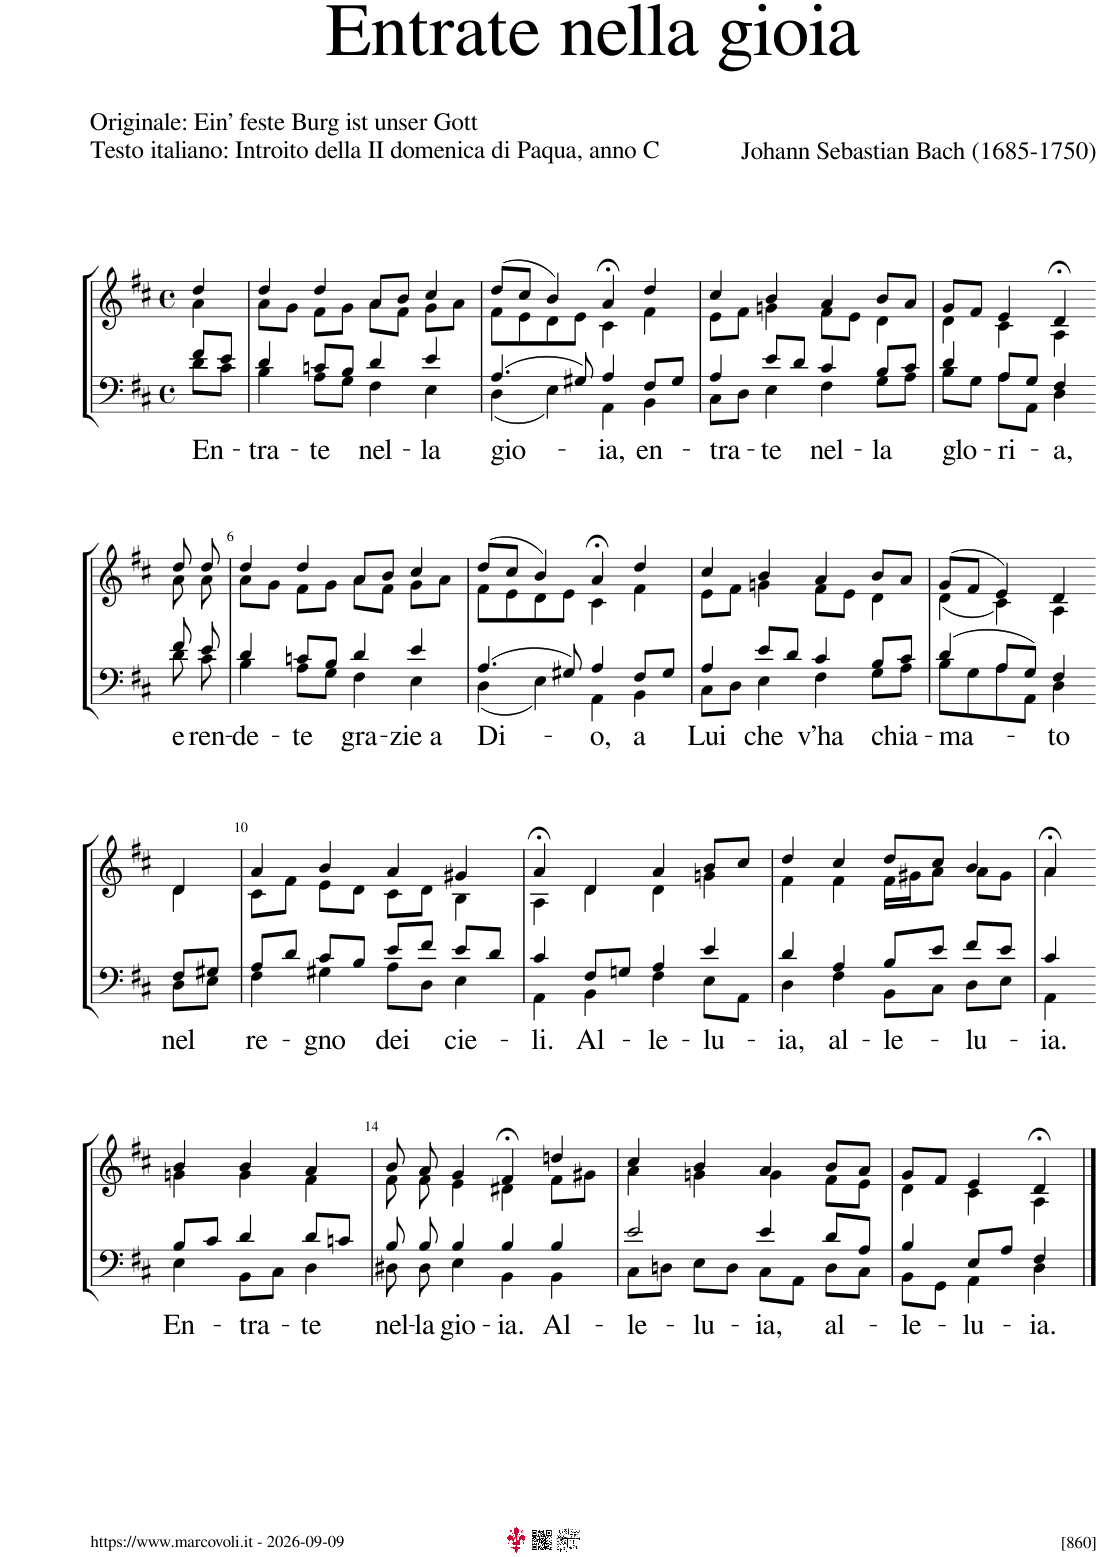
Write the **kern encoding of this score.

**kern	**text	**kern
*part2	*part2	*part1
*staff2	*staff2	*staff1
*I"Men	*	*I"Women
*clefF4	*	*clefG2
*k[f#c#]	*	*k[f#c#]
*M4/4	*	*M4/4
*met(c)	*	*met(c)
=1	=1	=1
*^	*	*
!	!	!LO:LY:b	!
*	*	*	*^
8f#/L	8d\L	En-	4dd/	4a\
8e/J	8c#\J	.	.	.
=2	=2	=2	=2	=2
!	!	!LO:LY:b	!	!
4d/	4B\	-tra-	4dd/	8a\L
.	.	.	.	8g\J
!	!	!LO:LY:b	!	!
8cn/L	8A\L	-te	4dd/	8f#\L
8B/J	8G\J	.	.	8g\J
!	!	!LO:LY:b	!	!
4d/	4F#\	nel-	8a/L	8a\L
.	.	.	8b/J	8f#\J
!	!	!LO:LY:b	!	!
4e/	4E\	-la	4cc#/	8g\L
.	.	.	.	8a\J
=3	=3	=3	=3	=3
!	!	!LO:LY:b	!	!
(4.A/	(4D\	gio-	(8dd/L	8f#\L
.	.	.	8cc#/J	8e\
.	4E\)	.	4b/)	8d\
8G#X/)	.	.	.	8e\J
!	!	!LO:LY:b	!	!
4A/	4AA\	-ia,	4a;</	4c#\
!	!	!LO:LY:b	!	!
8F#/L	4BB\	en-	4dd/	4f#\
8G#/J	.	.	.	.
=4	=4	=4	=4	=4
!	!	!LO:LY:b	!	!
4A/	8C#\L	-tra-	4cc#/	8e\L
.	8D\J	.	.	8f#\J
!	!	!LO:LY:b	!	!
8e/L	4E\	-te	4b/	4gn\
8d/J	.	.	.	.
!	!	!LO:LY:b	!	!
4c#/	4F#\	nel-	4a/	8f#\L
.	.	.	.	8e\J
!	!	!LO:LY:b	!	!
8B/L	8G\L	-la	8b/L	4d\
8c#/J	8A\J	.	8a/J	.
=5	=5	=5	=5	=5
!	!	!LO:LY:b	!	!
4d/	8B\L	glo-	8g/L	4d\
.	8G\J	.	8f#/J	.
!	!	!LO:LY:b	!	!
8A/L	8A\L	-ri-	4e/	4c#\
8G/J	8AA\J	.	.	.
!	!	!LO:LY:b	!	!
4F#/	4D\	-a,	4d;</	4A\
!!LO:LB:g=z	!!
=5X1-	=5X1-	=5X1-	=5X1-	=5X1-
!	!	!LO:LY:b	!	!
8f#/	8d\	e	8dd/	8a\
!	!	!LO:LY:b	!	!
8e/	8c#\	ren-	8dd/	8a\
=6	=6	=6	=6	=6
!	!	!LO:LY:b	!	!
4d/	4B\	-de-	4dd/	8a\L
.	.	.	.	8g\J
!	!	!LO:LY:b	!	!
8cn/L	8A\L	-te	4dd/	8f#\L
8B/J	8G\J	.	.	8g\J
!	!	!LO:LY:b	!	!
4d/	4F#\	gra-	8a/L	8a\L
.	.	.	8b/J	8f#\J
!	!	!LO:LY:b	!	!
4e/	4E\	-zie a	4cc#/	8g\L
.	.	.	.	8a\J
=7	=7	=7	=7	=7
!	!	!LO:LY:b	!	!
(4.A/	(4D\	Di-	(8dd/L	8f#\L
.	.	.	8cc#/J	8e\
.	4E\)	.	4b/)	8d\
8G#X/)	.	.	.	8e\J
!	!	!LO:LY:b	!	!
4A/	4AA\	-o,	4a;</	4c#\
!	!	!LO:LY:b	!	!
8F#/L	4BB\	a	4dd/	4f#\
8G#/J	.	.	.	.
=8	=8	=8	=8	=8
!	!	!LO:LY:b	!	!
4A/	8C#\L	Lui	4cc#/	8e\L
.	8D\J	.	.	8f#\J
!	!	!LO:LY:b	!	!
8e/L	4E\	che	4b/	4gn\
8d/J	.	.	.	.
!	!	!LO:LY:b	!	!
4c#/	4F#\	v’ha	4a/	8f#\L
.	.	.	.	8e\J
!	!	!LO:LY:b	!	!
8B/L	8G\L	chia-	8b/L	4d\
8c#/J	8A\J	.	8a/J	.
=9	=9	=9	=9	=9
!	!	!LO:LY:b	!	!
(4d/	8B\L	-ma-	(8g/L	(4d\
.	8G\	.	8f#/J	.
8A/L	8A\	.	4e/)	4c#\)
8G/J)	8AA\J	.	.	.
!	!	!LO:LY:b	!	!
4F#/	4D\	-to	4d/	4A\
!!LO:LB:g=z	!!
=9X2-	=9X2-	=9X2-	=9X2-	=9X2-
!	!	!LO:LY:b	!	!
8F#/L	8D\L	nel	4d/	4d\
8G#X/J	8E\J	.	.	.
=10	=10	=10	=10	=10
!	!	!LO:LY:b	!	!
8A/L	4F#\	re-	4a/	8c#\L
8d/J	.	.	.	8f#\J
!	!	!LO:LY:b	!	!
8c#/L	4G#X\	-gno	4b/	8e\L
8B/J	.	.	.	8d\J
!	!	!LO:LY:b	!	!
8e/L	8A\L	dei	4a/	8c#\L
8f#/J	8D\J	.	.	8d\J
!	!	!LO:LY:b	!	!
8e/L	4E\	cie-	4g#X/	4B\
8d/J	.	.	.	.
=11	=11	=11	=11	=11
!	!	!LO:LY:b	!	!
4c#/	4AA\	-li.	4a;</	4A\
!	!	!LO:LY:b	!	!
8F#/L	4BB\	Al-	4d/	4d\
8Gn/J	.	.	.	.
!	!	!LO:LY:b	!	!
4A/	4F#\	-le-	4a/	4d\
!	!	!LO:LY:b	!	!
4e/	8E\L	-lu-	8b/L	4gn\
.	8AA\J	.	8cc#/J	.
=12	=12	=12	=12	=12
!	!	!LO:LY:b	!	!
4d/	4D\	-ia,	4dd/	4f#\
!	!	!LO:LY:b	!	!
4A/	4F#\	al-	4cc#/	4f#\
!	!	!LO:LY:b	!	!
8B/L	8BB\L	-le-	8dd/L	16f#\LL
.	.	.	.	16g#X\J
8e/J	8C#\J	.	8cc#/J	8a\J
!	!	!LO:LY:b	!	!
8f#/L	8D\L	-lu-	4b/	8a\L
8e/J	8E\J	.	.	8g#\J
=13	=13	=13	=13	=13
!	!	!LO:LY:b	!	!
4c#/	4AA\	-ia.	4a;</	4a\
!!LO:LB:g=z	!!
=13X3-	=13X3-	=13X3-	=13X3-	=13X3-
!	!	!LO:LY:b	!	!
8B/L	4E\	En-	4b/	4gn\
8c#/J	.	.	.	.
!	!	!LO:LY:b	!	!
4d/	8BB\L	-tra-	4b/	4g\
.	8C#\J	.	.	.
!	!	!LO:LY:b	!	!
8d/L	4D\	-te	4a/	4f#\
8cn/J	.	.	.	.
=14	=14	=14	=14	=14
!	!	!LO:LY:b	!	!
8B/	8D#X\	nel-	8b/	8f#\
!	!	!LO:LY:b	!	!
8B/	8D#\	la	8a/	8f#\
!	!	!LO:LY:b	!	!
4B/	4E\	gio-	4g/	4e\
!	!	!LO:LY:b	!	!
4B/	4BB\	-ia.	4f#;</	4d#X\
!	!	!LO:LY:b	!	!
4B/	4BB\	Al-	4ddn/	8f#\L
.	.	.	.	8g#X\J
=15	=15	=15	=15	=15
!	!	!LO:LY:b	!	!
2e/	8C#\L	-le-	4cc#/	4a\
.	8Dn\J	.	.	.
!	!	!LO:LY:b	!	!
.	8E\L	-lu-	4b/	4gn\
.	8D\J	.	.	.
!	!	!LO:LY:b	!	!
4e/	8C#\L	-ia,	4a/	4g\
.	8AA\J	.	.	.
!	!	!LO:LY:b	!	!
8d/L	8D\L	al-	8b/L	8f#\L
8A/J	8C#\J	.	8a/J	8e\J
=16	=16	=16	=16	=16
!	!	!LO:LY:b	!	!
4B/	8BB\L	-le-	8g/L	4d\
.	8GG\J	.	8f#/J	.
!	!	!LO:LY:b	!	!
8E/L	4AA\	-lu-	4e/	4c#\
8A/J	.	.	.	.
!	!	!LO:LY:b	!	!
4F#/	4D\	-ia.	4d;</	4A\
*v	*v	*	*	*
*	*	*v	*v
==	==	==
*-	*-	*-
